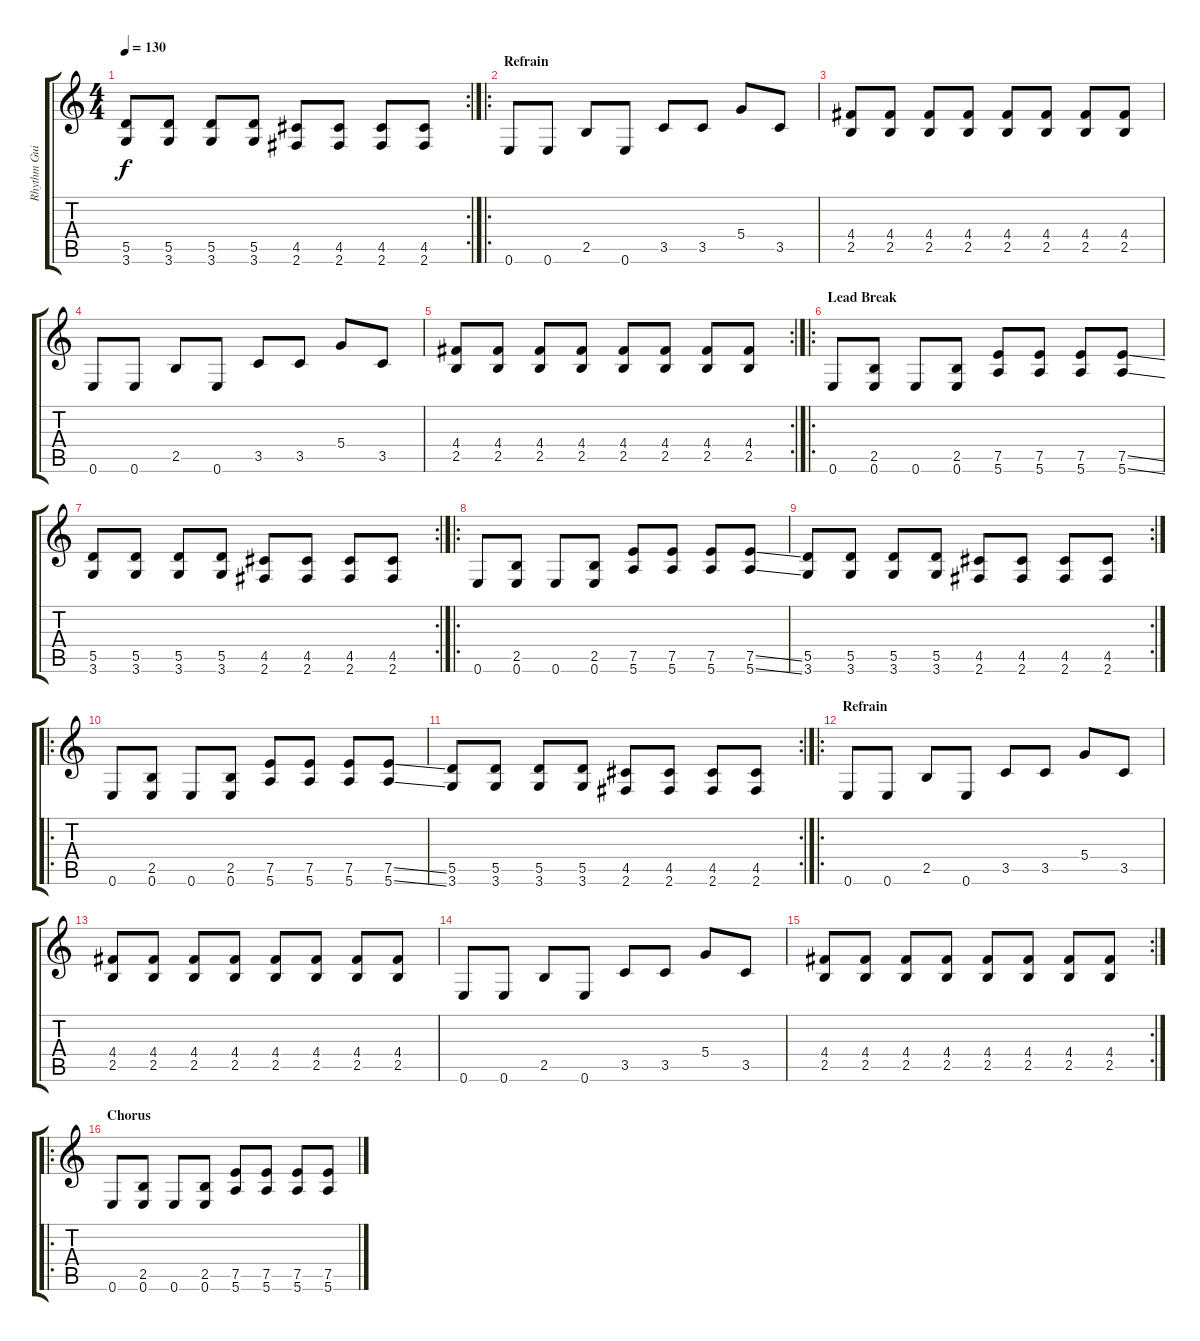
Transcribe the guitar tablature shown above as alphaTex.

\track ("Rhythm Guitar" "Rhythm Gui") {instrument distortionguitar}
\staff {score tabs}
\tuning (E4 B3 G3 D3 A2 E2) {hide}
\rc 2
\ts (4 4)
\tempo 130
\clef g2
\ks c
(5.5 3.6).8{dy f} (5.5 3.6).8 (5.5 3.6).8 (5.5 3.6).8 (4.5 2.6).8 (4.5 2.6).8 (4.5 2.6).8 (4.5 2.6).8 |
\ro
\section ("" "Refrain")
0.6.8 0.6.8 2.5.8 0.6.8 3.5.8 3.5.8 5.4.8 3.5.8 |
(4.4 2.5).8 (4.4 2.5).8 (4.4 2.5).8 (4.4 2.5).8 (4.4 2.5).8 (4.4 2.5).8 (4.4 2.5).8 (4.4 2.5).8 |
0.6.8 0.6.8 2.5.8 0.6.8 3.5.8 3.5.8 5.4.8 3.5.8 |
\rc 2
(4.4 2.5).8 (4.4 2.5).8 (4.4 2.5).8 (4.4 2.5).8 (4.4 2.5).8 (4.4 2.5).8 (4.4 2.5).8 (4.4 2.5).8 |
\ro
\section ("" "Lead Break")
0.6.8 (2.5 0.6).8 0.6.8 (2.5 0.6).8 (7.5 5.6).8 (7.5 5.6).8 (7.5 5.6).8 (7.5{ss} 5.6{ss}).8 |
\rc 2
(5.5 3.6).8 (5.5 3.6).8 (5.5 3.6).8 (5.5 3.6).8 (4.5 2.6).8 (4.5 2.6).8 (4.5 2.6).8 (4.5 2.6).8 |
\ro
0.6.8 (2.5 0.6).8 0.6.8 (2.5 0.6).8 (7.5 5.6).8 (7.5 5.6).8 (7.5 5.6).8 (7.5{ss} 5.6{ss}).8 |
\rc 2
(5.5 3.6).8 (5.5 3.6).8 (5.5 3.6).8 (5.5 3.6).8 (4.5 2.6).8 (4.5 2.6).8 (4.5 2.6).8 (4.5 2.6).8 |
\ro
0.6.8 (2.5 0.6).8 0.6.8 (2.5 0.6).8 (7.5 5.6).8 (7.5 5.6).8 (7.5 5.6).8 (7.5{ss} 5.6{ss}).8 |
\rc 2
(5.5 3.6).8 (5.5 3.6).8 (5.5 3.6).8 (5.5 3.6).8 (4.5 2.6).8 (4.5 2.6).8 (4.5 2.6).8 (4.5 2.6).8 |
\ro
\section ("" "Refrain")
0.6.8 0.6.8 2.5.8 0.6.8 3.5.8 3.5.8 5.4.8 3.5.8 |
(4.4 2.5).8 (4.4 2.5).8 (4.4 2.5).8 (4.4 2.5).8 (4.4 2.5).8 (4.4 2.5).8 (4.4 2.5).8 (4.4 2.5).8 |
0.6.8 0.6.8 2.5.8 0.6.8 3.5.8 3.5.8 5.4.8 3.5.8 |
\rc 2
(4.4 2.5).8 (4.4 2.5).8 (4.4 2.5).8 (4.4 2.5).8 (4.4 2.5).8 (4.4 2.5).8 (4.4 2.5).8 (4.4 2.5).8 |
\ro
\section ("" "Chorus")
0.6.8 (2.5 0.6).8 0.6.8 (2.5 0.6).8 (7.5 5.6).8 (7.5 5.6).8 (7.5 5.6).8 (7.5{ss} 5.6{ss}).8
